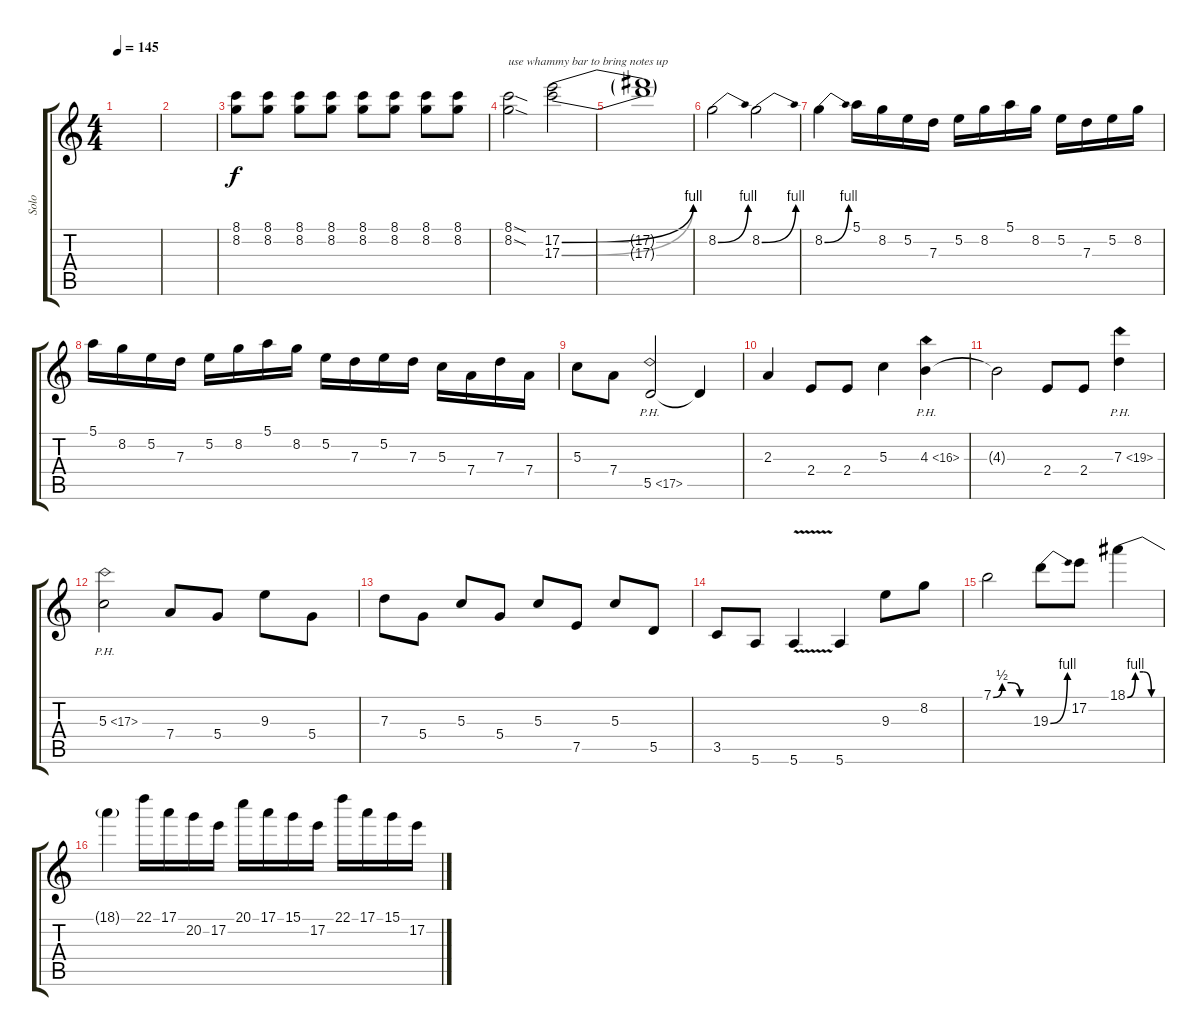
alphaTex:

\track ("Solo" "Solo") {instrument distortionguitar}
\staff {score tabs}
\tuning (E4 B3 G3 D3 A2 E2) {hide}
\ts (4 4)
\tempo 145
\clef g2
\ks c
|
|
(8.1 8.2).8 (8.1 8.2).8 (8.1 8.2).8 (8.1 8.2).8 (8.1 8.2).8 (8.1 8.2).8 (8.1 8.2).8 (8.1 8.2).8 |
(8.1{sod} 8.2{sod}).2{txt "use whammy bar to bring notes up"} (17.2{be (bend 0 0 60 4)} 17.3{be (bend 0 0 60 4)}).2 |
(17.2{t} 17.3{t}).1 |
8.2{be (bend 0 0 60 4)}.2 8.2{be (bend 0 0 60 4)}.2 |
8.2{be (bend 0 0 60 4)}.4 5.1.16 8.2.16 5.2.16 7.3.16 5.2.16 8.2.16 5.1.16 8.2.16 5.2.16 7.3.16 5.2.16 8.2.16 |
5.1.16 8.2.16 5.2.16 7.3.16 5.2.16 8.2.16 5.1.16 8.2.16 5.2.16 7.3.16 5.2.16 7.3.16 5.3.16 7.4.16 7.3.16 7.4.16 |
5.3.8 7.4.8 5.5{ph 12}.2 5.5{t}.4 |
2.3.4 2.4.8 2.4.8 5.3.4 4.3{ph 12}.4 |
4.3{t}.2 2.4.8 2.4.8 7.3{ph 12}.4 |
5.3{ph 12}.2 7.4.8 5.4.8 9.3.8 5.4.8 |
7.3.8 5.4.8 5.3.8 5.4.8 5.3.8 7.5.8 5.3.8 5.5.8 |
3.5.8 5.6.8 5.6{v}.4 5.6.4 9.3.8 8.2.8 |
7.1{be (custom 0 0 15 2 30 2 45 0 60 0)}.2 19.3{be (bend 0 0 60 4)}.8 17.2.8 18.1{be (custom 0 0 15 4 30 4 45 0 60 0)}.4 |
18.1{t}.4 22.1.16 17.1.16 20.2.16 17.2.16 20.1.16 17.1.16 15.1.16 17.2.16 22.1.16 17.1.16 15.1.16 17.2.16
